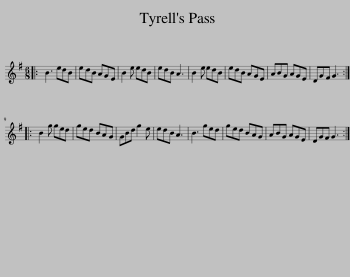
X:1
L:1/8
M:6/8
I:linebreak $
K:G
V:1 treble
V:1
|: B3 edB | edB AGE | B2 e edB | edB A3 | B2 e edB | %5
 edB AGE | ABG AGE | DGF G3 ::$ B2 g ged | ged BAG | %10
 GBd g2 e | edB A3 | B3 ged | ged BAG | ABG AGE | %15
 DGF G3 :| %16
